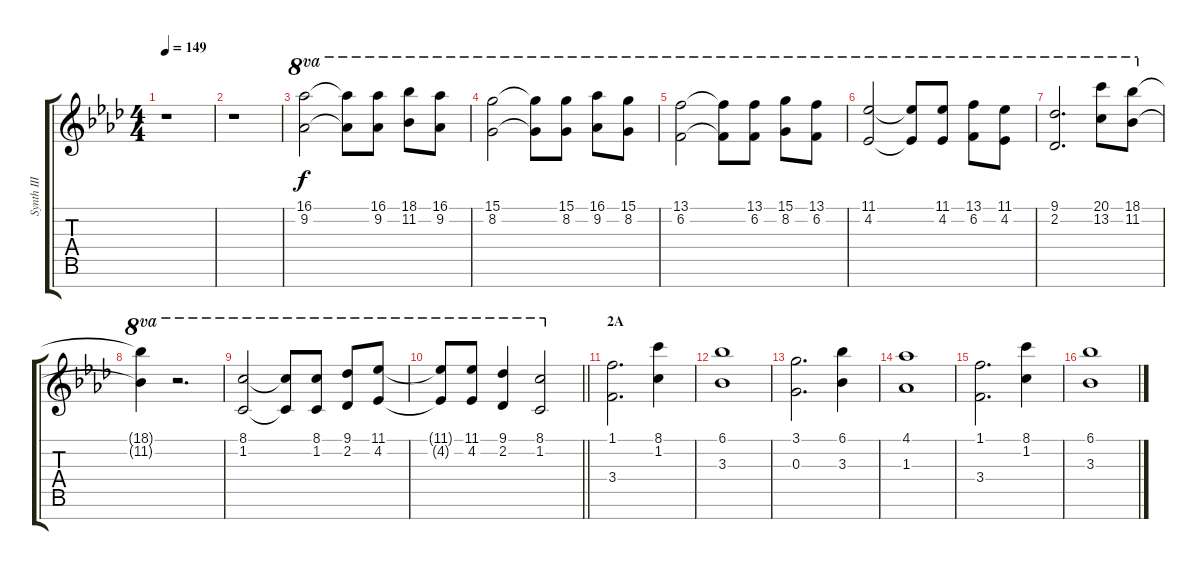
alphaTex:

\track ("Synth III" "Synth III") {instrument fx4atmosphere}
\staff {score tabs}
\tuning (E5 B4 G4 D4 A3 E3 B2) {hide}
\ts (4 4)
\tempo 149
\clef g2
\ks ab
r.1{dy f} |
r.1 |
(16.1 9.2).2{ot 8va} (16.1{t} 9.2{t}).8{ot 8va} (16.1 9.2).8{ot 8va} (18.1 11.2).8{ot 8va} (16.1 9.2).8{ot 8va} |
(15.1 8.2).2{ot 8va} (15.1{t} 8.2{t}).8{ot 8va} (15.1 8.2).8{ot 8va} (16.1 9.2).8{ot 8va} (15.1 8.2).8{ot 8va} |
(13.1 6.2).2{ot 8va} (13.1{t} 6.2{t}).8{ot 8va} (13.1 6.2).8{ot 8va} (15.1 8.2).8{ot 8va} (13.1 6.2).8{ot 8va} |
(11.1 4.2).2{ot 8va} (11.1{t} 4.2{t}).8{ot 8va} (11.1 4.2).8{ot 8va} (13.1 6.2).8{ot 8va} (11.1 4.2).8{ot 8va} |
(9.1 2.2).2{d ot 8va} (20.1 13.2).8{ot 8va} (18.1 11.2).8{ot 8va} |
(18.1{t} 11.2{t}).4{ot 8va} r.2{d ot 8va} |
(8.1 1.2).2{ot 8va} (8.1{t} 1.2{t}).8{ot 8va} (8.1 1.2).8{ot 8va} (9.1 2.2).8{ot 8va} (11.1 4.2).8{ot 8va} |
\barLineRight lightlight
(11.1{t} 4.2{t}).8{ot 8va} (11.1 4.2).8{ot 8va} (9.1 2.2).4{ot 8va} (8.1 1.2).2{ot 8va} |
\section ("" "2A")
(1.1 3.4).2{d} (8.1 1.2).4 |
(6.1 3.3).1 |
(3.1 0.3).2{d} (6.1 3.3).4 |
(4.1 1.3).1 |
(1.1 3.4).2{d} (8.1 1.2).4 |
(6.1 3.3).1
